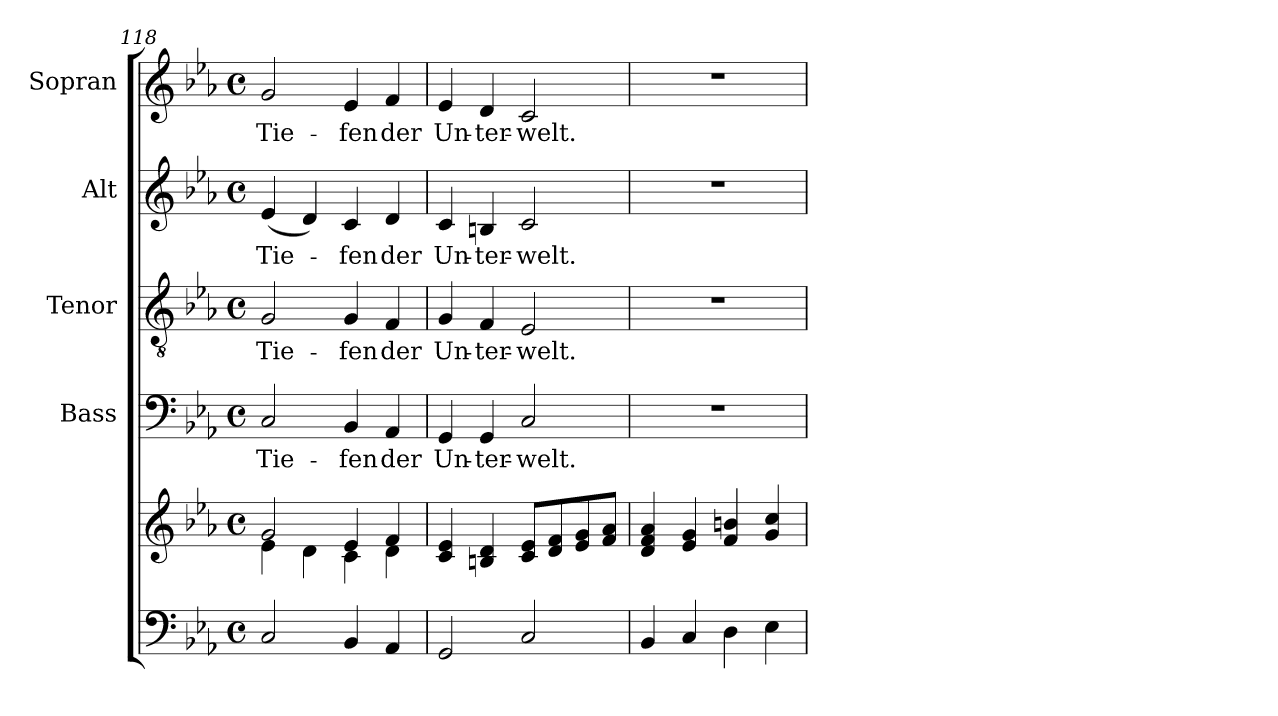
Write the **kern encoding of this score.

**kern	**kern	**kern	**text	**kern	**text	**kern	**text	**kern	**text
*part5	*part5	*part4	*part4	*part3	*part3	*part2	*part2	*part1	*part1
*staff6	*staff5	*staff4	*staff4	*staff3	*staff3	*staff2	*staff2	*staff1	*staff1
*	*	*I"Bass	*	*I"Tenor	*	*I"Alt	*	*I"Sopran	*
*	*	*I'B.	*	*I'T.	*	*I'A.	*	*I'S.	*
*clefF4	*clefG2	*clefF4	*	*clefGv2	*	*clefG2	*	*clefG2	*
*k[b-e-a-]	*k[b-e-a-]	*k[b-e-a-]	*	*k[b-e-a-]	*	*k[b-e-a-]	*	*k[b-e-a-]	*
*E-:	*E-:	*E-:	*	*E-:	*	*E-:	*	*E-:	*
*M4/4	*M4/4	*M4/4	*	*M4/4	*	*M4/4	*	*M4/4	*
*met(c)	*met(c)	*met(c)	*	*met(c)	*	*met(c)	*	*met(c)	*
=118	=118	=118	=118	=118	=118	=118	=118	=118	=118
*	*^	*	*	*	*	*	*	*	*
!	!	!	!	!LO:LY:b	!	!LO:LY:b	!	!LO:LY:b	!	!LO:LY:b
2C/	2g/	4e-\	2C/	Tie-	2G/	Tie-	(<4e-/	Tie-	2g/	Tie-
.	.	4d\	.	.	.	.	4d/)	.	.	.
!	!	!	!	!LO:LY:b	!	!LO:LY:b	!	!LO:LY:b	!	!LO:LY:b
4BB-/	4e-/	4c\	4BB-/	-fen	4G/	-fen	4c/	-fen	4e-/	-fen
!	!	!	!	!LO:LY:b	!	!LO:LY:b	!	!LO:LY:b	!	!LO:LY:b
4AA-/	4f/	4d\	4AA-/	der	4F/	der	4d/	der	4f/	der
=119	=119	=119	=119	=119	=119	=119	=119	=119	=119	=119
!	!	!	!	!LO:LY:b	!	!LO:LY:b	!	!LO:LY:b	!	!LO:LY:b
*	*v	*v	*	*	*	*	*	*	*	*
2GG/	4c/ 4e-/	4GG/	Un-	4G/	Un-	4c/	Un-	4e-/	Un-
!	!	!	!LO:LY:b	!	!LO:LY:b	!	!LO:LY:b	!	!LO:LY:b
.	4Bn/ 4d/	4GG/	-ter-	4F/	-ter-	4Bn/	-ter-	4d/	-ter-
!	!	!	!LO:LY:b	!	!LO:LY:b	!	!LO:LY:b	!	!LO:LY:b
2C/	8c/ 8e-/L	2C/	-welt.	2E-/	-welt.	2c/	-welt.	2c/	-welt.
.	8d/ 8f/	.	.	.	.	.	.	.	.
.	8e-/ 8g/	.	.	.	.	.	.	.	.
.	8f/ 8a-/J	.	.	.	.	.	.	.	.
!!LO:PB:g=z
=120	=120	=120	=120	=120	=120	=120	=120	=120	=120
4BB-/	4d/ 4f/ 4a-/	1r	.	1r	.	1r	.	1r	.
4C/	4e-/ 4g/	.	.	.	.	.	.	.	.
4D\	4f/ 4bn/	.	.	.	.	.	.	.	.
4E-\	4g/ 4cc/	.	.	.	.	.	.	.	.
=	=	=	=	=	=	=	=	=	=
*-	*-	*-	*-	*-	*-	*-	*-	*-	*-
